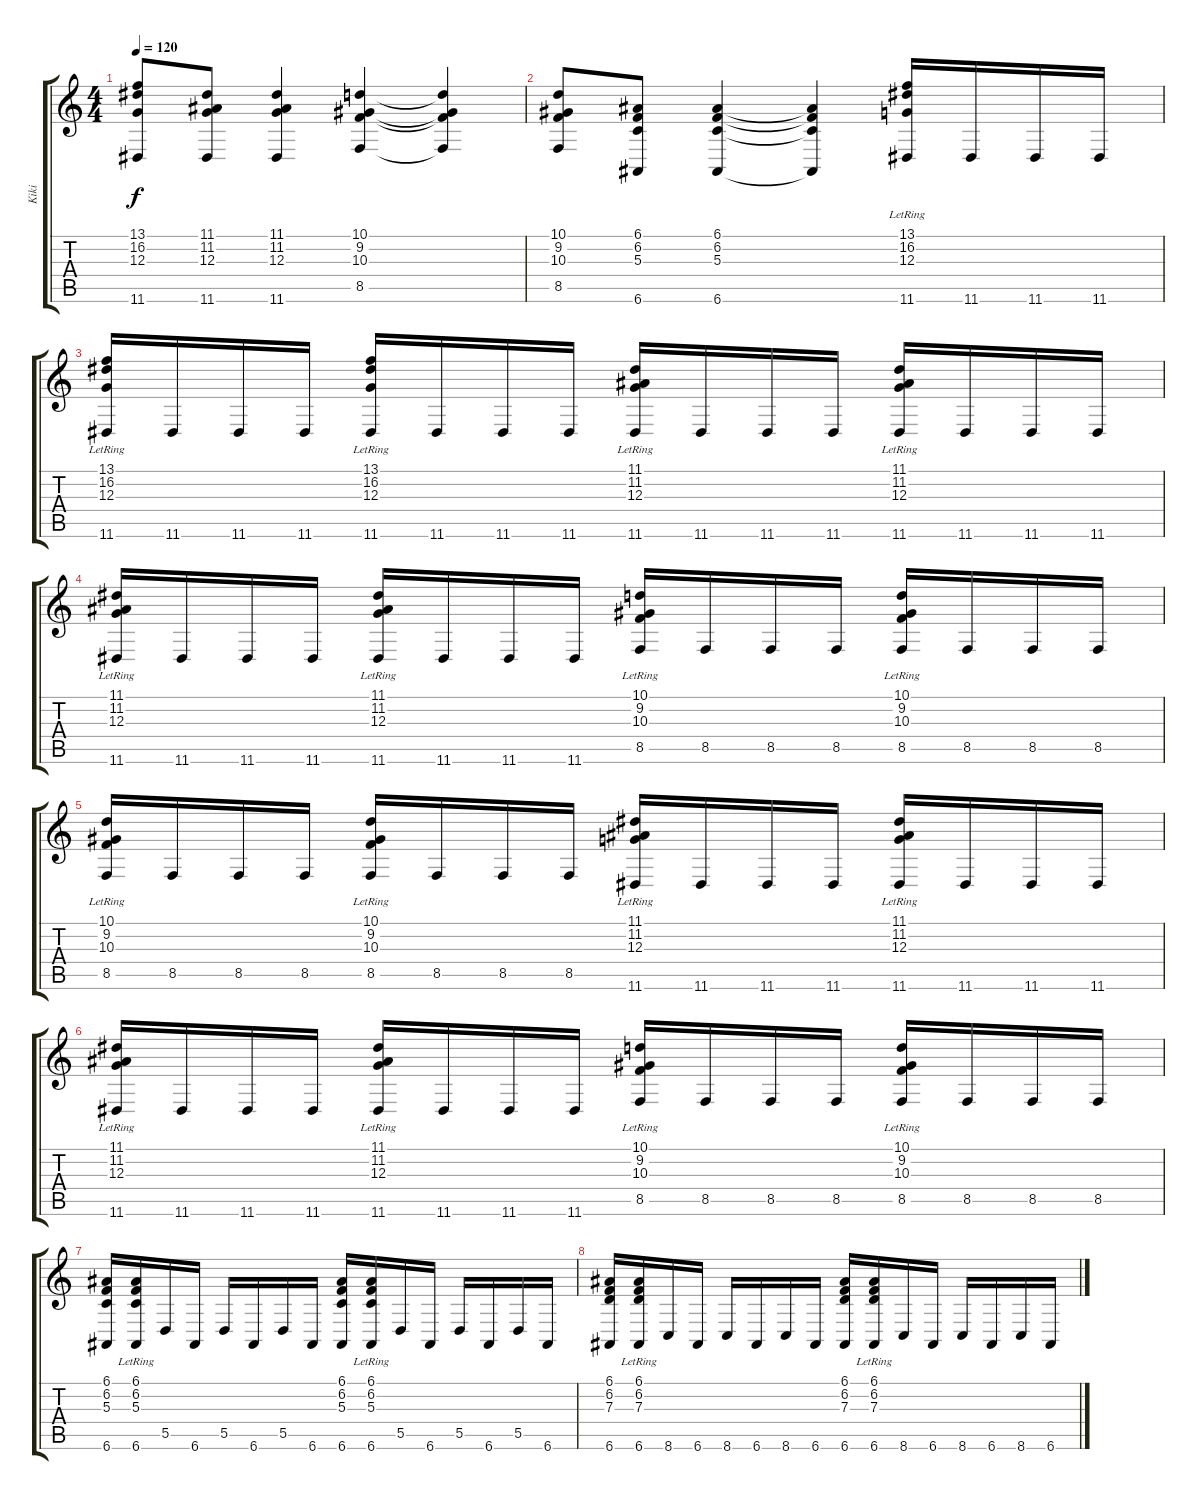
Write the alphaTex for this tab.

\track ("Kiki" "Kiki") {instrument acousticgrandpiano}
\staff {score tabs}
\tuning (E4 B3 G3 D3 A2 E2) {hide}
\ts (4 4)
\tempo 120
\clef g2
\ks c
(13.1 16.2 12.3 11.6).8{dy f} (11.1 11.2 12.3 11.6).8 (11.1 11.2 12.3 11.6).4 (10.1 9.2 10.3 8.5).4 (10.1{t} 9.2{t} 10.3{t} 8.5{t}).4 |
(10.1 9.2 10.3 8.5).8 (6.1 6.2 5.3 6.6).8 (6.1 6.2 5.3 6.6).4 (6.1{t} 6.2{t} 5.3{t} 6.6{t}).4 (13.1{lr} 16.2{lr} 12.3{lr} 11.6).16 11.6.16 11.6.16 11.6.16 |
(13.1{lr} 16.2{lr} 12.3{lr} 11.6).16 11.6.16 11.6.16 11.6.16 (13.1{lr} 16.2{lr} 12.3{lr} 11.6).16 11.6.16 11.6.16 11.6.16 (11.1{lr} 11.2{lr} 12.3{lr} 11.6).16 11.6.16 11.6.16 11.6.16 (11.1{lr} 11.2{lr} 12.3{lr} 11.6).16 11.6.16 11.6.16 11.6.16 |
(11.1{lr} 11.2{lr} 12.3{lr} 11.6).16 11.6.16 11.6.16 11.6.16 (11.1{lr} 11.2{lr} 12.3{lr} 11.6).16 11.6.16 11.6.16 11.6.16 (10.1{lr} 9.2{lr} 10.3{lr} 8.5).16 8.5.16 8.5.16 8.5.16 (10.1{lr} 9.2{lr} 10.3{lr} 8.5).16 8.5.16 8.5.16 8.5.16 |
(10.1{lr} 9.2{lr} 10.3{lr} 8.5).16 8.5.16 8.5.16 8.5.16 (10.1{lr} 9.2{lr} 10.3{lr} 8.5).16 8.5.16 8.5.16 8.5.16 (11.1{lr} 11.2{lr} 12.3{lr} 11.6).16 11.6.16 11.6.16 11.6.16 (11.1{lr} 11.2{lr} 12.3{lr} 11.6).16 11.6.16 11.6.16 11.6.16 |
(11.1{lr} 11.2{lr} 12.3{lr} 11.6).16 11.6.16 11.6.16 11.6.16 (11.1{lr} 11.2{lr} 12.3{lr} 11.6).16 11.6.16 11.6.16 11.6.16 (10.1{lr} 9.2{lr} 10.3{lr} 8.5).16 8.5.16 8.5.16 8.5.16 (10.1{lr} 9.2{lr} 10.3{lr} 8.5).16 8.5.16 8.5.16 8.5.16 |
(6.1 6.2 5.3 6.6).16 (6.1{lr} 6.2{lr} 5.3{lr} 6.6).16 5.5.16 6.6.16 5.5.16 6.6.16 5.5.16 6.6.16 (6.1 6.2 5.3 6.6).16 (6.1{lr} 6.2{lr} 5.3{lr} 6.6).16 5.5.16 6.6.16 5.5.16 6.6.16 5.5.16 6.6.16 |
(6.1 6.2 7.3 6.6).16 (6.1{lr} 6.2{lr} 7.3{lr} 6.6).16 8.6.16 6.6.16 8.6.16 6.6.16 8.6.16 6.6.16 (6.1 6.2 7.3 6.6).16 (6.1{lr} 6.2{lr} 7.3{lr} 6.6).16 8.6.16 6.6.16 8.6.16 6.6.16 8.6.16 6.6.16
